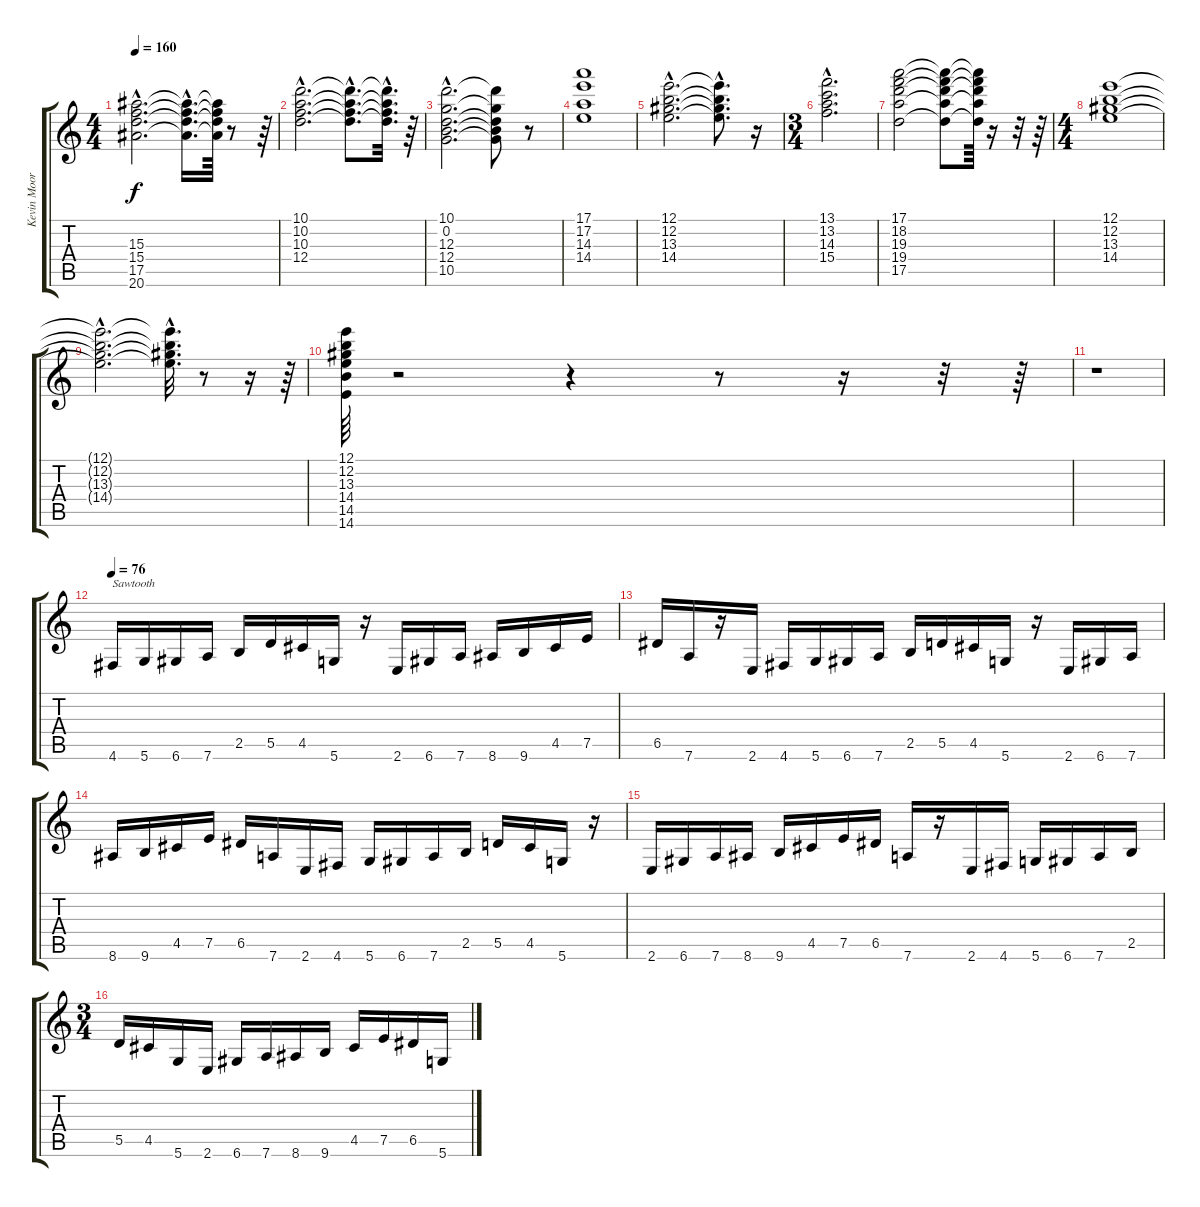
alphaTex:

\track ("Kevin Moore - Keyboards" "Kevin Moor") {instrument drawbarorgan}
\staff {score tabs}
\tuning (E5 B4 G4 D4 A3 D3) {hide}
\ts (4 4)
\tempo 160
\clef g2
\ks c
(15.3{hac t} 15.4{hac t} 17.5{hac t} 20.6{hac t}).2{d dy f} (15.3{hac t} 15.4{hac t} 17.5{hac t} 20.6{hac t}).16{d} (15.3{t} 15.4{t} 17.5{t} 20.6{t}).64 r.8 r.64 |
(10.1{hac} 10.2{hac} 10.3{hac} 12.4{hac}).2{d} (10.1{hac t} 10.2{hac t} 10.3{hac t} 12.4{hac t}).8{d} (10.1{hac t} 10.2{hac t} 10.3{hac t} 12.4{hac t}).32{d} r.64 |
(10.1{hac} 0.2{hac} 12.3{hac} 12.4{hac} 10.5{hac}).2{d} (10.1{t} 0.2{t} 12.3{t} 12.4{t} 10.5{t}).8 r.8 |
(17.1 17.2 14.3 14.4).1 |
(12.1{hac} 12.2{hac} 13.3{hac} 14.4{hac}).2{d} (12.1{hac t} 12.2{hac t} 13.3{hac t} 14.4{hac t}).8{d} r.16 |
\ts (3 4)
(13.1{hac} 13.2{hac} 14.3{hac} 15.4{hac}).2{d} |
(17.1 18.2 19.3 19.4 17.5).2 (17.1{t} 18.2{t} 19.3{t} 19.4{t} 17.5{t}).8 (17.1{t} 18.2{t} 19.3{t} 19.4{t} 17.5{t}).64 r.16 r.32 r.64 |
\ts (4 4)
(12.1 12.2 13.3 14.4).1 |
(12.1{hac t} 12.2{hac t} 13.3{hac t} 14.4{hac t}).2{d} (12.1{hac t} 12.2{hac t} 13.3{hac t} 14.4{hac t}).32{d} r.8 r.16 r.64 |
(12.1 12.2 13.3 14.4 14.5 14.6).64 r.2 r.4 r.8 r.16 r.32 r.64 |
r.1 |
\tempo 76
4.6.16{txt "Sawtooth" instrument lead2sawtooth} 5.6.16 6.6.16 7.6.16 2.5.16 5.5.16 4.5.16 5.6.16 r.16 2.6.16 6.6.16 7.6.16 8.6.16 9.6.16 4.5.16 7.5.16 |
6.5.16 7.6.16 r.16 2.6.16 4.6.16 5.6.16 6.6.16 7.6.16 2.5.16 5.5.16 4.5.16 5.6.16 r.16 2.6.16 6.6.16 7.6.16 |
8.6.16 9.6.16 4.5.16 7.5.16 6.5.16 7.6.16 2.6.16 4.6.16 5.6.16 6.6.16 7.6.16 2.5.16 5.5.16 4.5.16 5.6.16 r.16 |
2.6.16 6.6.16 7.6.16 8.6.16 9.6.16 4.5.16 7.5.16 6.5.16 7.6.16 r.16 2.6.16 4.6.16 5.6.16 6.6.16 7.6.16 2.5.16 |
\ts (3 4)
5.5.16 4.5.16 5.6.16 2.6.16 6.6.16 7.6.16 8.6.16 9.6.16 4.5.16 7.5.16 6.5.16 5.6.16
